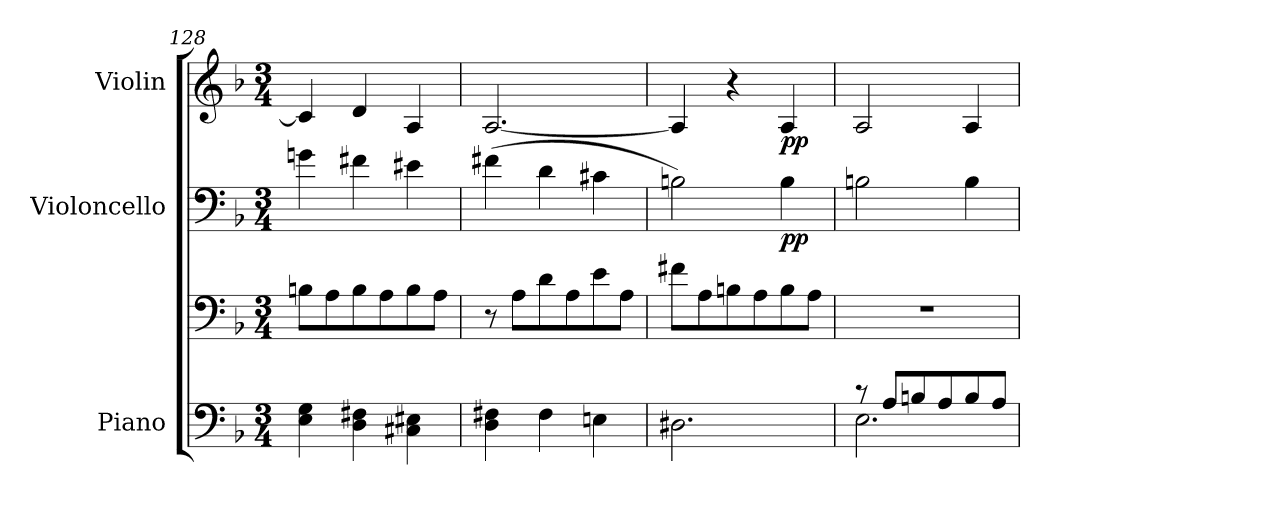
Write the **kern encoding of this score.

**kern	**kern	**kern	**dynam	**kern	**dynam
*part3	*part3	*part2	*part2	*part1	*part1
*staff4	*staff3	*staff2	*staff2	*staff1	*staff1
*I"Piano	*	*I"Violoncello	*	*I"Violin	*
*I'Pno	*	*I'Vc	*	*I'Vln	*
*clefF4	*clefF4	*clefF4	*	*clefG2	*
*k[b-]	*k[b-]	*k[b-]	*	*k[b-]	*
*M3/4	*M3/4	*M3/4	*	*M3/4	*
=128	=128	=128	=128	=128	=128
4E\ 4G\	8Bn\L	4gn\	.	4c#/]	.
.	8A\	.	.	.	.
4D\ 4F#X\	8B\	4f#X\	.	4d/	.
.	8A\	.	.	.	.
4C#X\ 4E#X\	8B\	4e#X\	.	4A/	.
.	8A\J	.	.	.	.
!!LO:PB:g=z
=129	=129	=129	=129	=129	=129
4D\ 4F#X\	8r	(>4f#X\	.	[2.A/	.
.	8A\L	.	.	.	.
4F#\	8d\	4d\	.	.	.
.	8A\	.	.	.	.
4En\	8e\	4c#X\	.	.	.
.	8A\J	.	.	.	.
=130	=130	=130	=130	=130	=130
2.D#X\	8f#X\L	2Bn\)	.	4A/]	.
.	8A\	.	.	.	.
.	8Bn\	.	.	4r	.
.	8A\	.	.	.	.
!	!	!	!LO:DY:b	!	!LO:DY:b
.	8B\	4B\	pp	4A/	pp
.	8A\J	.	.	.	.
=131	=131	=131	=131	=131	=131
*^	*	*	*	*	*
8r	2.E\	2.r	2Bn\	.	2A/	.
8A/L	.	.	.	.	.	.
8Bn/	.	.	.	.	.	.
8A/	.	.	.	.	.	.
8B/	.	.	4B\	.	4A/	.
8A/J	.	.	.	.	.	.
*v	*v	*	*	*	*	*
=	=	=	=	=	=
*-	*-	*-	*-	*-	*-
